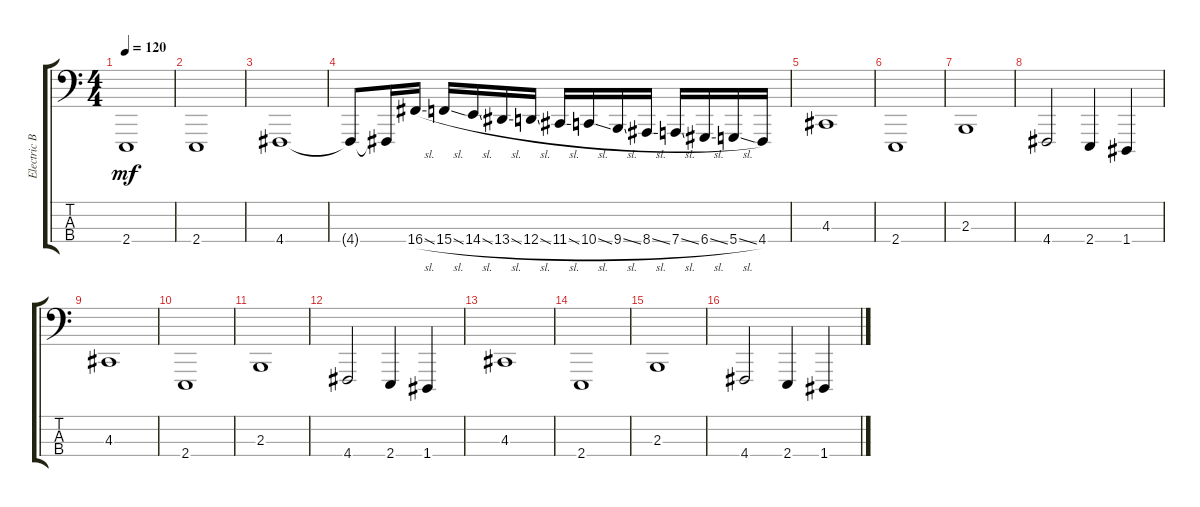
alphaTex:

\track ("Electric Bass" "Electric B") {instrument brightacousticpiano}
\staff {score tabs}
\tuning (G2 D2 A1 D1) {hide}
\ts (4 4)
\tempo 120
\clef f4
\ks c
2.4.1{dy mf} |
2.4.1 |
4.4.1 |
4.4{t}.8 4.4{t}.16 16.4{sl}.16 15.4{sl}.16 14.4{sl}.16 13.4{sl}.16 12.4{sl}.16 11.4{sl}.16 10.4{sl}.16 9.4{sl}.16 8.4{sl}.16 7.4{sl}.16 6.4{sl}.16 5.4{sl}.16 4.4.16 |
4.3.1 |
2.4.1 |
2.3.1 |
4.4.2 2.4.4 1.4.4 |
4.3.1 |
2.4.1 |
2.3.1 |
4.4.2 2.4.4 1.4.4 |
4.3.1 |
2.4.1 |
2.3.1 |
4.4.2 2.4.4 1.4.4
